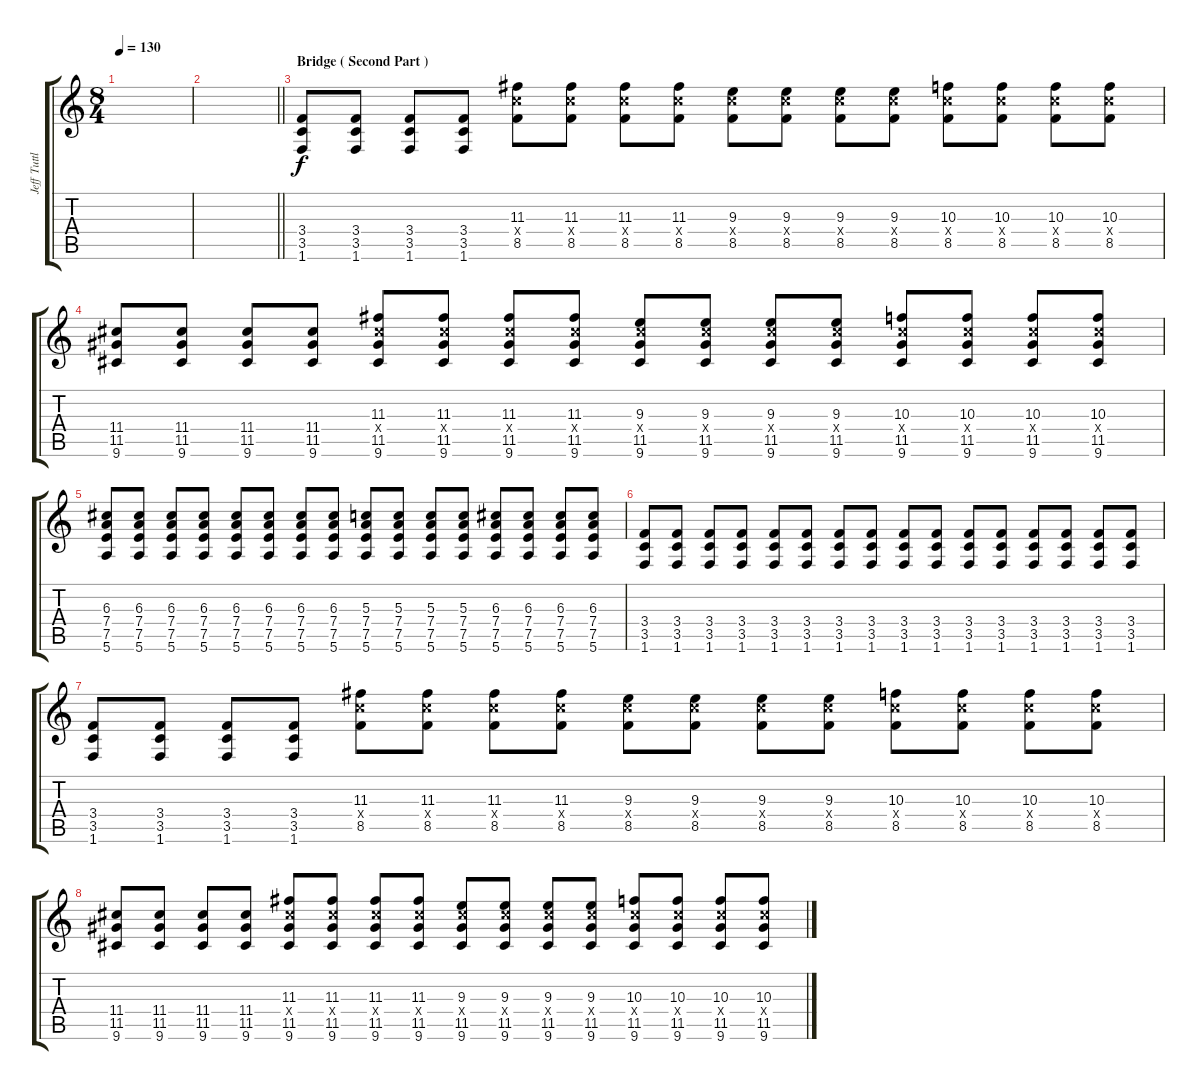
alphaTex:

\track ("Jeff Tuttle" "Jeff Tuttl") {instrument overdrivenguitar}
\staff {score tabs}
\tuning (E4 B3 G3 D3 A2 E2) {hide}
\ts (8 4)
\tempo 130
\clef g2
\ks c
|
\barLineRight lightlight
|
\section ("" "Bridge ( Second Part )")
(3.4 3.5 1.6).8{dy f} (3.4 3.5 1.6).8 (3.4 3.5 1.6).8 (3.4 3.5 1.6).8 (11.3 10.4{x} 8.5).8 (11.3 10.4{x} 8.5).8 (11.3 10.4{x} 8.5).8 (11.3 10.4{x} 8.5).8 (9.3 10.4{x} 8.5).8 (9.3 10.4{x} 8.5).8 (9.3 10.4{x} 8.5).8 (9.3 10.4{x} 8.5).8 (10.3 10.4{x} 8.5).8 (10.3 10.4{x} 8.5).8 (10.3 10.4{x} 8.5).8 (10.3 10.4{x} 8.5).8 |
(11.4 11.5 9.6).8 (11.4 11.5 9.6).8 (11.4 11.5 9.6).8 (11.4 11.5 9.6).8 (11.3 11.4{x} 11.5 9.6).8 (11.3 11.4{x} 11.5 9.6).8 (11.3 11.4{x} 11.5 9.6).8 (11.3 11.4{x} 11.5 9.6).8 (9.3 11.4{x} 11.5 9.6).8 (9.3 11.4{x} 11.5 9.6).8 (9.3 11.4{x} 11.5 9.6).8 (9.3 11.4{x} 11.5 9.6).8 (10.3 11.4{x} 11.5 9.6).8 (10.3 11.4{x} 11.5 9.6).8 (10.3 11.4{x} 11.5 9.6).8 (10.3 11.4{x} 11.5 9.6).8 |
(6.3 7.4 7.5 5.6).8 (6.3 7.4 7.5 5.6).8 (6.3 7.4 7.5 5.6).8 (6.3 7.4 7.5 5.6).8 (6.3 7.4 7.5 5.6).8 (6.3 7.4 7.5 5.6).8 (6.3 7.4 7.5 5.6).8 (6.3 7.4 7.5 5.6).8 (5.3 7.4 7.5 5.6).8 (5.3 7.4 7.5 5.6).8 (5.3 7.4 7.5 5.6).8 (5.3 7.4 7.5 5.6).8 (6.3 7.4 7.5 5.6).8 (6.3 7.4 7.5 5.6).8 (6.3 7.4 7.5 5.6).8 (6.3 7.4 7.5 5.6).8 |
(3.4 3.5 1.6).8 (3.4 3.5 1.6).8 (3.4 3.5 1.6).8 (3.4 3.5 1.6).8 (3.4 3.5 1.6).8 (3.4 3.5 1.6).8 (3.4 3.5 1.6).8 (3.4 3.5 1.6).8 (3.4 3.5 1.6).8 (3.4 3.5 1.6).8 (3.4 3.5 1.6).8 (3.4 3.5 1.6).8 (3.4 3.5 1.6).8 (3.4 3.5 1.6).8 (3.4 3.5 1.6).8 (3.4 3.5 1.6).8 |
(3.4 3.5 1.6).8 (3.4 3.5 1.6).8 (3.4 3.5 1.6).8 (3.4 3.5 1.6).8 (11.3 10.4{x} 8.5).8 (11.3 10.4{x} 8.5).8 (11.3 10.4{x} 8.5).8 (11.3 10.4{x} 8.5).8 (9.3 10.4{x} 8.5).8 (9.3 10.4{x} 8.5).8 (9.3 10.4{x} 8.5).8 (9.3 10.4{x} 8.5).8 (10.3 10.4{x} 8.5).8 (10.3 10.4{x} 8.5).8 (10.3 10.4{x} 8.5).8 (10.3 10.4{x} 8.5).8 |
(11.4 11.5 9.6).8 (11.4 11.5 9.6).8 (11.4 11.5 9.6).8 (11.4 11.5 9.6).8 (11.3 11.4{x} 11.5 9.6).8 (11.3 11.4{x} 11.5 9.6).8 (11.3 11.4{x} 11.5 9.6).8 (11.3 11.4{x} 11.5 9.6).8 (9.3 11.4{x} 11.5 9.6).8 (9.3 11.4{x} 11.5 9.6).8 (9.3 11.4{x} 11.5 9.6).8 (9.3 11.4{x} 11.5 9.6).8 (10.3 11.4{x} 11.5 9.6).8 (10.3 11.4{x} 11.5 9.6).8 (10.3 11.4{x} 11.5 9.6).8 (10.3 11.4{x} 11.5 9.6).8
